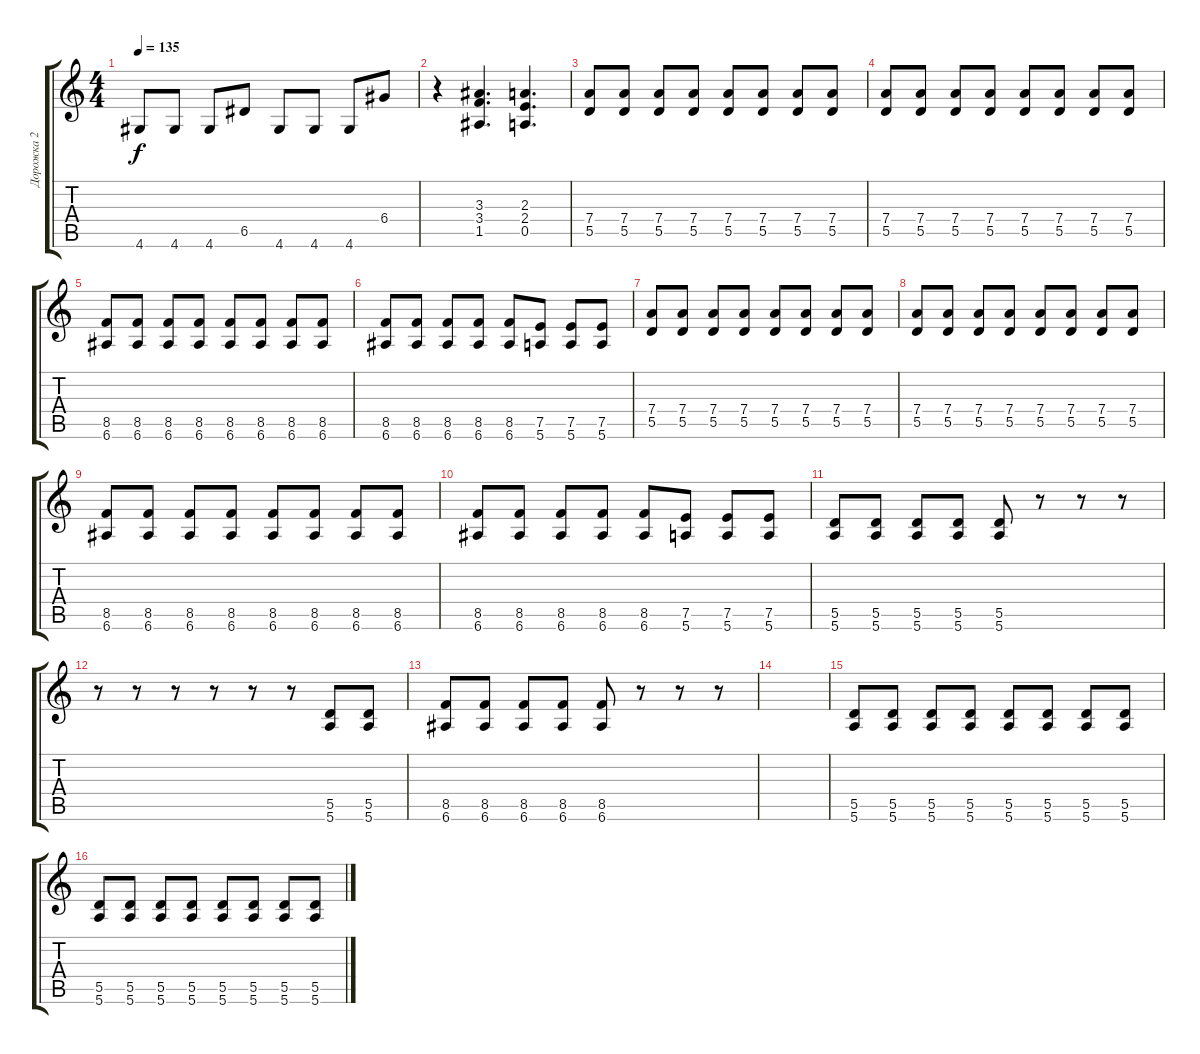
\track ("Дорожка 2" "Дорожка 2") {instrument distortionguitar}
\staff {score tabs}
\tuning (E4 B3 G3 D3 A2 E2) {hide}
\ts (4 4)
\tempo 135
\clef g2
\ks c
4.6.8{dy f} 4.6.8 4.6.8 6.5.8 4.6.8 4.6.8 4.6.8 6.4.8 |
r.4 (3.3 3.4 1.5).4{d} (2.3 2.4 0.5).4{d} |
(7.4 5.5).8 (7.4 5.5).8 (7.4 5.5).8 (7.4 5.5).8 (7.4 5.5).8 (7.4 5.5).8 (7.4 5.5).8 (7.4 5.5).8 |
(7.4 5.5).8 (7.4 5.5).8 (7.4 5.5).8 (7.4 5.5).8 (7.4 5.5).8 (7.4 5.5).8 (7.4 5.5).8 (7.4 5.5).8 |
(8.5 6.6).8 (8.5 6.6).8 (8.5 6.6).8 (8.5 6.6).8 (8.5 6.6).8 (8.5 6.6).8 (8.5 6.6).8 (8.5 6.6).8 |
(8.5 6.6).8 (8.5 6.6).8 (8.5 6.6).8 (8.5 6.6).8 (8.5 6.6).8 (7.5 5.6).8 (7.5 5.6).8 (7.5 5.6).8 |
(7.4 5.5).8 (7.4 5.5).8 (7.4 5.5).8 (7.4 5.5).8 (7.4 5.5).8 (7.4 5.5).8 (7.4 5.5).8 (7.4 5.5).8 |
(7.4 5.5).8 (7.4 5.5).8 (7.4 5.5).8 (7.4 5.5).8 (7.4 5.5).8 (7.4 5.5).8 (7.4 5.5).8 (7.4 5.5).8 |
(8.5 6.6).8 (8.5 6.6).8 (8.5 6.6).8 (8.5 6.6).8 (8.5 6.6).8 (8.5 6.6).8 (8.5 6.6).8 (8.5 6.6).8 |
(8.5 6.6).8 (8.5 6.6).8 (8.5 6.6).8 (8.5 6.6).8 (8.5 6.6).8 (7.5 5.6).8 (7.5 5.6).8 (7.5 5.6).8 |
(5.5 5.6).8 (5.5 5.6).8 (5.5 5.6).8 (5.5 5.6).8 (5.5 5.6).8 r.8 r.8 r.8 |
r.8 r.8 r.8 r.8 r.8 r.8 (5.5 5.6).8 (5.5 5.6).8 |
(8.5 6.6).8 (8.5 6.6).8 (8.5 6.6).8 (8.5 6.6).8 (8.5 6.6).8 r.8 r.8 r.8 |
|
(5.5 5.6).8 (5.5 5.6).8 (5.5 5.6).8 (5.5 5.6).8 (5.5 5.6).8 (5.5 5.6).8 (5.5 5.6).8 (5.5 5.6).8 |
(5.5 5.6).8 (5.5 5.6).8 (5.5 5.6).8 (5.5 5.6).8 (5.5 5.6).8 (5.5 5.6).8 (5.5 5.6).8 (5.5 5.6).8
